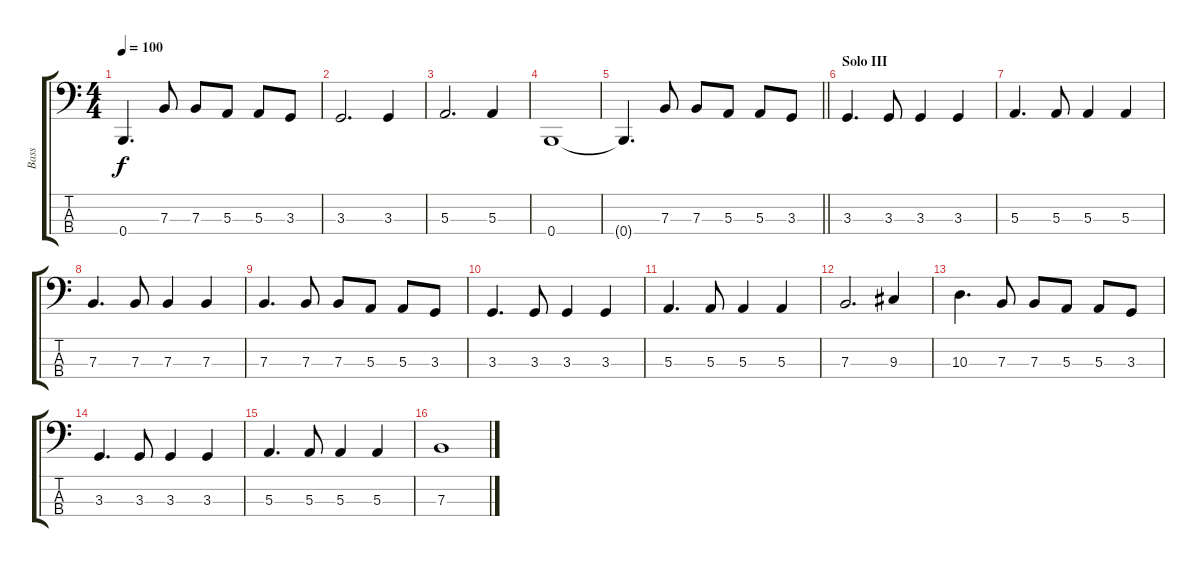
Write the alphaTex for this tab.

\track ("Bass" "Bass") {instrument electricbassfinger}
\staff {score tabs}
\tuning (D2 A1 E1 B0) {hide}
\ts (4 4)
\tempo 100
\clef f4
\ks c
0.4.4{d dy f} 7.3.8 7.3.8 5.3.8 5.3.8 3.3.8 |
3.3.2{d} 3.3.4 |
5.3.2{d} 5.3.4 |
0.4.1 |
\barLineRight lightlight
0.4{t}.4{d} 7.3.8 7.3.8 5.3.8 5.3.8 3.3.8 |
\section ("" "Solo III")
3.3.4{d} 3.3.8 3.3.4 3.3.4 |
5.3.4{d} 5.3.8 5.3.4 5.3.4 |
7.3.4{d} 7.3.8 7.3.4 7.3.4 |
7.3.4{d} 7.3.8 7.3.8 5.3.8 5.3.8 3.3.8 |
3.3.4{d} 3.3.8 3.3.4 3.3.4 |
5.3.4{d} 5.3.8 5.3.4 5.3.4 |
7.3.2{d} 9.3.4 |
10.3.4{d} 7.3.8 7.3.8 5.3.8 5.3.8 3.3.8 |
3.3.4{d} 3.3.8 3.3.4 3.3.4 |
5.3.4{d} 5.3.8 5.3.4 5.3.4 |
7.3.1
